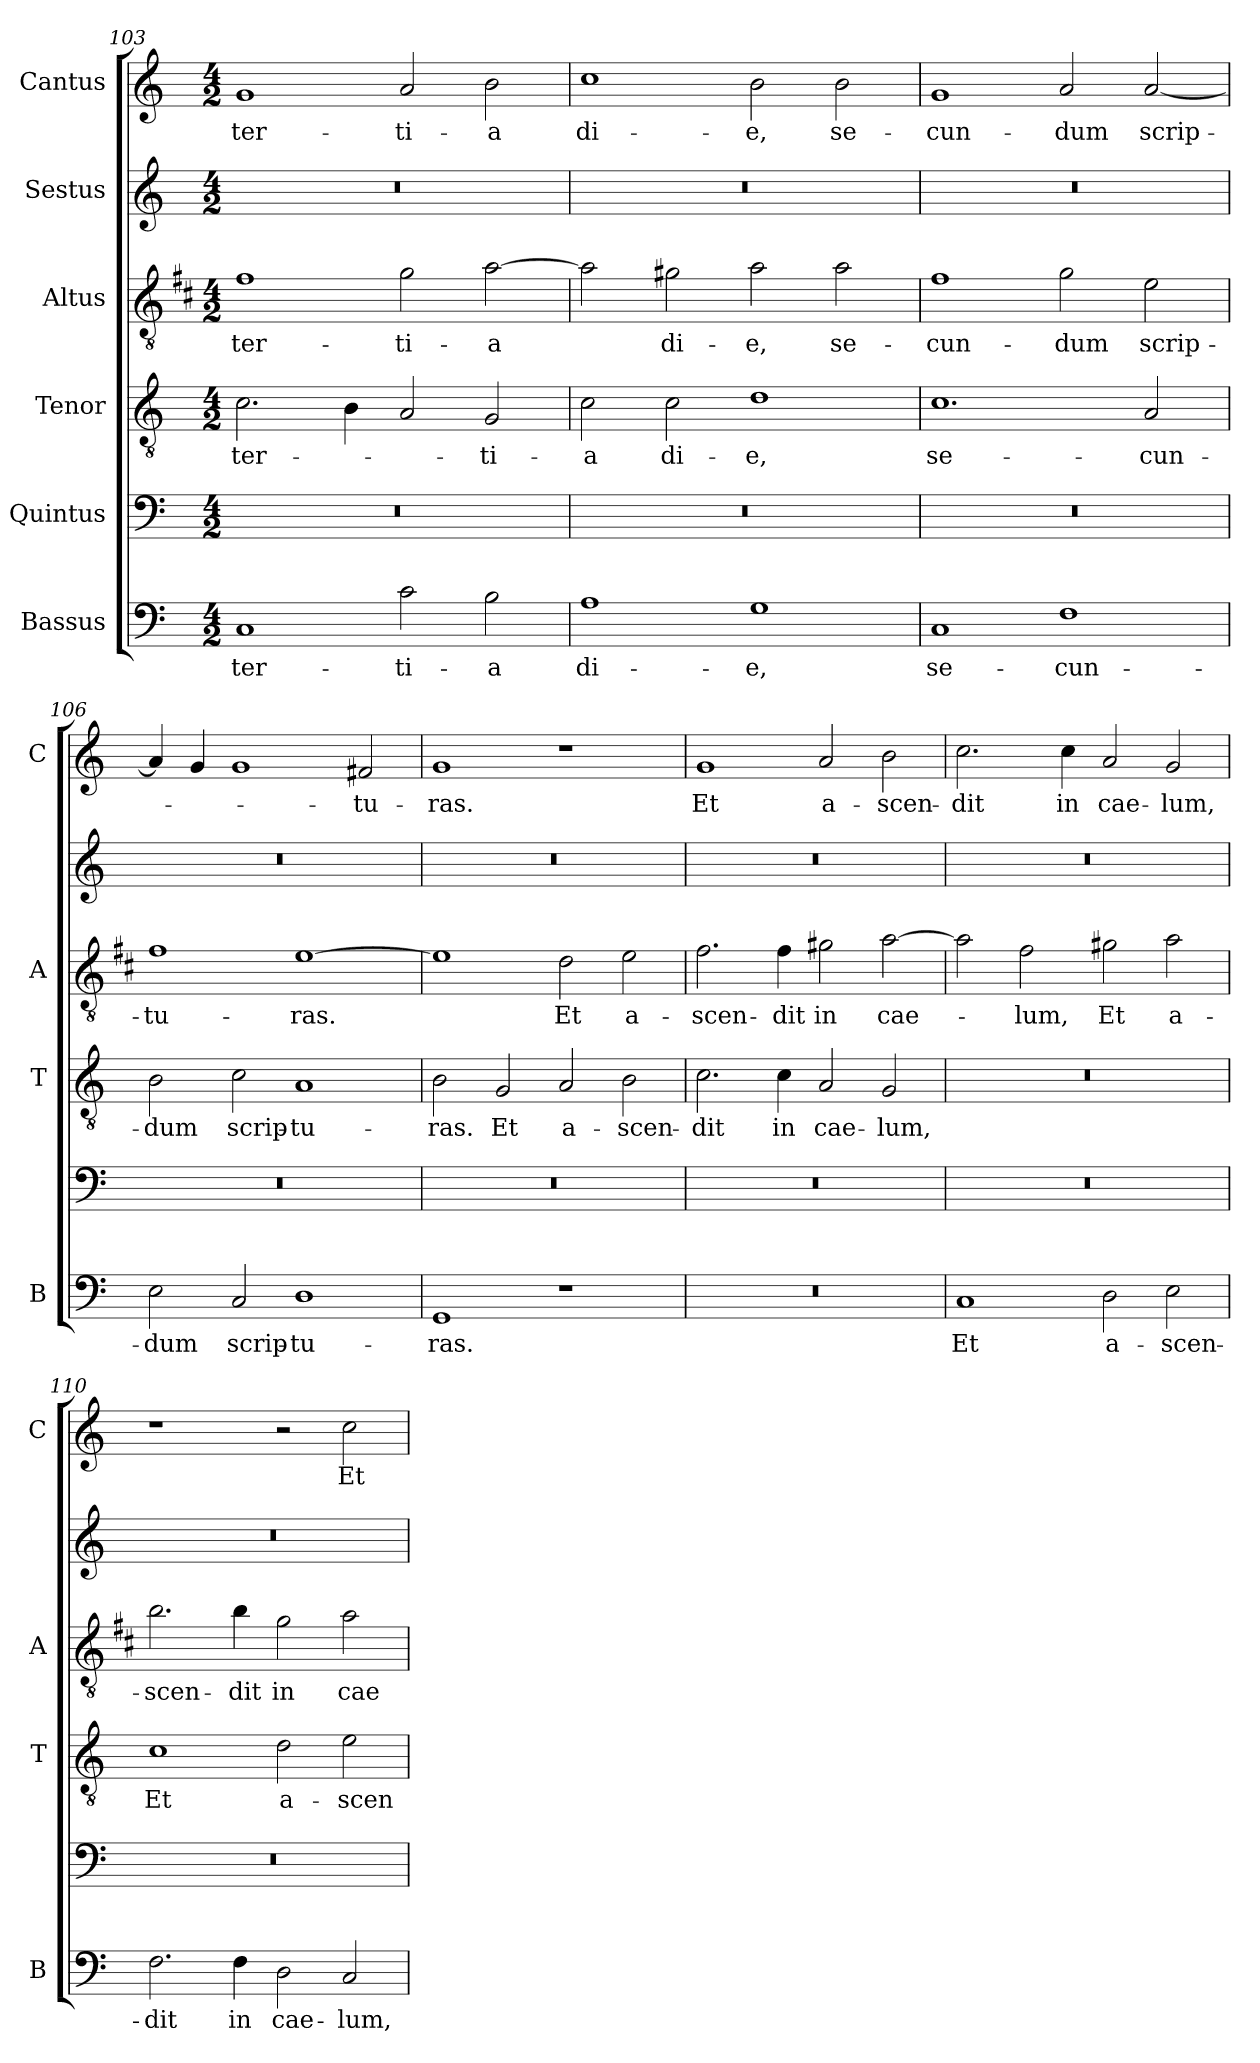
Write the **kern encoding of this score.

**kern	**text	**kern	**kern	**text	**kern	**text	**kern	**kern	**text
*part6	*part6	*part5	*part4	*part4	*part3	*part3	*part2	*part1	*part1
*staff6	*staff6	*staff5	*staff4	*staff4	*staff3	*staff3	*staff2	*staff1	*staff1
*I"Bassus	*	*I"Quintus	*I"Tenor	*	*I"Altus	*	*I"Sestus	*I"Cantus	*
*I'B	*	*	*I'T	*	*I'A	*	*	*I'C	*
*clefF4	*	*clefF4	*clefGv2	*	*clefGv2	*	*clefG2	*clefG2	*
*	*	*	*	*	*ITrd1c2	*	*	*	*
*k[]	*	*k[]	*k[]	*	*k[]	*	*k[]	*k[]	*
*C:	*	*C:	*C:	*	*C:	*	*C:	*C:	*
*M4/2	*	*M4/2	*M4/2	*	*M4/2	*	*M4/2	*M4/2	*
=103	=103	=103	=103	=103	=103	=103	=103	=103	=103
!	!LO:LY:b	!	!	!LO:LY:b	!	!LO:LY:b	!	!	!LO:LY:b
1C	ter-	0r	2.c\	ter-	1e	ter-	0r	1g	ter-
.	.	.	4B\	.	.	.	.	.	.
!	!LO:LY:b	!	!	!	!	!LO:LY:b	!	!	!LO:LY:b
2c\	-ti-	.	2A/	.	2f\	-ti-	.	2a/	-ti-
!	!LO:LY:b	!	!	!LO:LY:b	!	!LO:LY:b	!	!	!LO:LY:b
2B\	-a	.	2G/	-ti-	[2g\	-a	.	2b\	-a
=104	=104	=104	=104	=104	=104	=104	=104	=104	=104
!	!LO:LY:b	!	!	!LO:LY:b	!	!	!	!	!LO:LY:b
1A	di-	0r	2c\	-a	2g\]	.	0r	1cc	di-
!	!	!	!	!LO:LY:b	!	!LO:LY:b	!	!	!
.	.	.	2c\	di-	2f#X\	di-	.	.	.
!	!LO:LY:b	!	!	!LO:LY:b	!	!LO:LY:b	!	!	!LO:LY:b
1G	-e,	.	1d	-e,	2g\	-e,	.	2b\	-e,
!	!	!	!	!	!	!LO:LY:b	!	!	!LO:LY:b
.	.	.	.	.	2g\	se-	.	2b\	se-
=105	=105	=105	=105	=105	=105	=105	=105	=105	=105
!	!LO:LY:b	!	!	!LO:LY:b	!	!LO:LY:b	!	!	!LO:LY:b
1C	se-	0r	1.c	se-	1e	-cun-	0r	1g	-cun-
!	!LO:LY:b	!	!	!	!	!LO:LY:b	!	!	!LO:LY:b
1F	-cun-	.	.	.	2f\	-dum	.	2a/	-dum
!	!	!	!	!LO:LY:b	!	!LO:LY:b	!	!	!LO:LY:b
.	.	.	2A/	-cun-	2d\	scrip-	.	[2a/	scrip-
=106	=106	=106	=106	=106	=106	=106	=106	=106	=106
!	!LO:LY:b	!	!	!LO:LY:b	!	!LO:LY:b	!	!	!
2E\	-dum	0r	2B\	-dum	1e	-tu-	0r	4a/]	.
.	.	.	.	.	.	.	.	4g/	.
!	!LO:LY:b	!	!	!LO:LY:b	!	!	!	!	!
2C/	scrip-	.	2c\	scrip-	.	.	.	1g	.
!	!LO:LY:b	!	!	!LO:LY:b	!	!LO:LY:b	!	!	!
1D	-tu-	.	1A	-tu-	[1d	-ras.	.	.	.
!	!	!	!	!	!	!	!	!	!LO:LY:b
.	.	.	.	.	.	.	.	2f#X/	-tu-
=107	=107	=107	=107	=107	=107	=107	=107	=107	=107
!	!LO:LY:b	!	!	!LO:LY:b	!	!	!	!	!LO:LY:b
1GG	-ras.	0r	2B\	-ras.	1d]	.	0r	1g	-ras.
!	!	!	!	!LO:LY:b	!	!	!	!	!
.	.	.	2G/	Et	.	.	.	.	.
!	!	!	!	!LO:LY:b	!	!LO:LY:b	!	!	!
1r	.	.	2A/	a-	2c\	Et	.	1r	.
!	!	!	!	!LO:LY:b	!	!LO:LY:b	!	!	!
.	.	.	2B\	-scen-	2d\	a-	.	.	.
!!LO:LB:g=z
=108	=108	=108	=108	=108	=108	=108	=108	=108	=108
!	!	!	!	!LO:LY:b	!	!LO:LY:b	!	!	!LO:LY:b
0r	.	0r	2.c\	-dit	2.e\	-scen-	0r	1g	Et
!	!	!	!	!LO:LY:b	!	!LO:LY:b	!	!	!
.	.	.	4c\	in	4e\	-dit	.	.	.
!	!	!	!	!LO:LY:b	!	!LO:LY:b	!	!	!LO:LY:b
.	.	.	2A/	cae-	2f#X\	in	.	2a/	a-
!	!	!	!	!LO:LY:b	!	!LO:LY:b	!	!	!LO:LY:b
.	.	.	2G/	-lum,	[2g\	cae-	.	2b\	-scen-
=109	=109	=109	=109	=109	=109	=109	=109	=109	=109
!	!LO:LY:b	!	!	!	!	!	!	!	!LO:LY:b
1C	Et	0r	0r	.	2g\]	.	0r	2.cc\	-dit
!	!	!	!	!	!	!LO:LY:b	!	!	!
.	.	.	.	.	2e\	-lum,	.	.	.
!	!	!	!	!	!	!	!	!	!LO:LY:b
.	.	.	.	.	.	.	.	4cc\	in
!	!LO:LY:b	!	!	!	!	!LO:LY:b	!	!	!LO:LY:b
2D\	a-	.	.	.	2f#X\	Et	.	2a/	cae-
!	!LO:LY:b	!	!	!	!	!LO:LY:b	!	!	!LO:LY:b
2E\	-scen-	.	.	.	2g\	a-	.	2g/	-lum,
=110	=110	=110	=110	=110	=110	=110	=110	=110	=110
!	!LO:LY:b	!	!	!LO:LY:b	!	!LO:LY:b	!	!	!
2.F\	-dit	0r	1c	Et	2.a\	-scen-	0r	1r	.
!	!LO:LY:b	!	!	!	!	!LO:LY:b	!	!	!
4F\	in	.	.	.	4a\	-dit	.	.	.
!	!LO:LY:b	!	!	!LO:LY:b	!	!LO:LY:b	!	!	!
2D\	cae-	.	2d\	a-	2f\	in	.	2r	.
!	!LO:LY:b	!	!	!LO:LY:b	!	!LO:LY:b	!	!	!LO:LY:b
2C/	-lum,	.	2e\	-scen-	2g\	cae-	.	2cc\	Et
=	=	=	=	=	=	=	=	=	=
*-	*-	*-	*-	*-	*-	*-	*-	*-	*-
